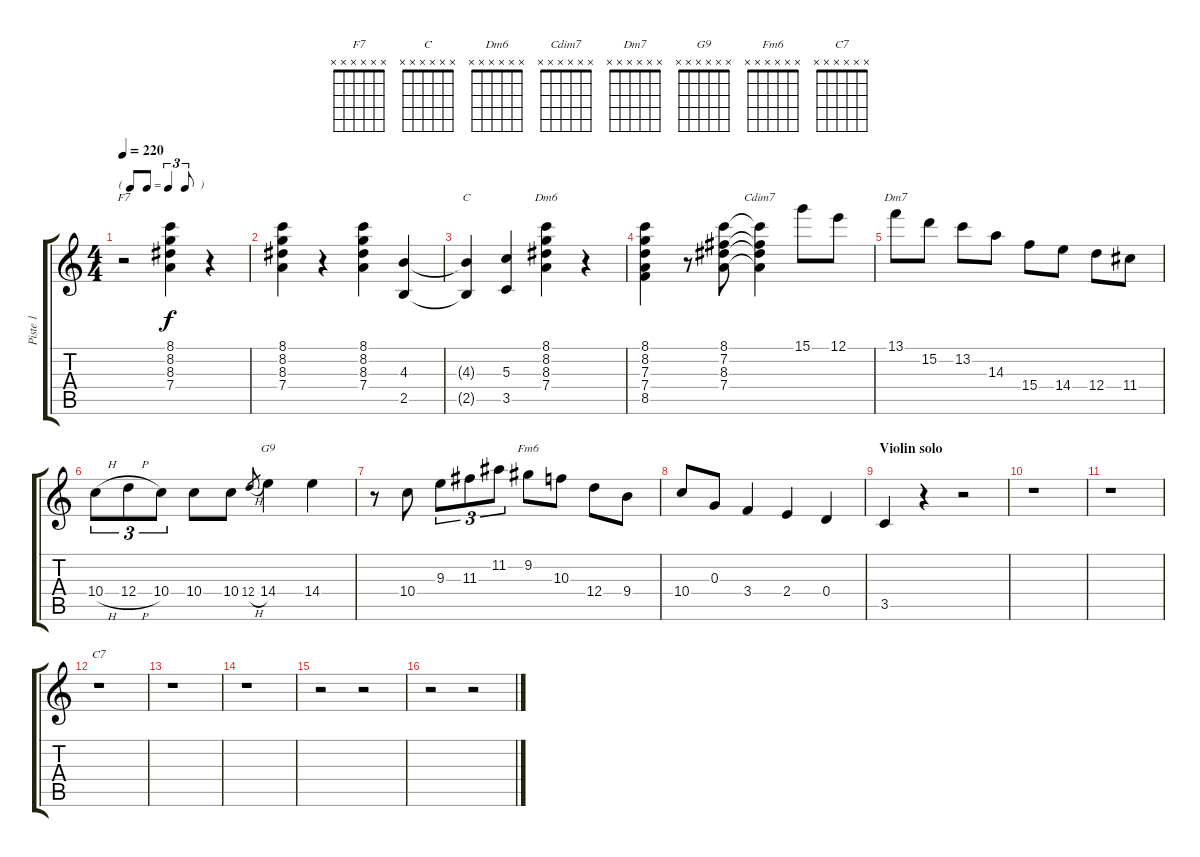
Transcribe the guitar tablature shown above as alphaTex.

\track ("Piste 1" "Piste 1") {instrument acousticguitarsteel}
\staff {score tabs}
\tuning (E4 B3 G3 D3 A2 E2) {hide}
\chord ("F7" x x x x x x) {firstfret 0}
\chord ("C" x x x x x x) {firstfret 0}
\chord ("Dm6" x x x x x x) {firstfret 0}
\chord ("Cdim7" x x x x x x) {firstfret 0}
\chord ("Dm7" x x x x x x) {firstfret 0}
\chord ("G9" x x x x x x) {firstfret 0}
\chord ("Fm6" x x x x x x) {firstfret 0}
\chord ("C7" x x x x x x) {firstfret 0}
\ts (4 4)
\tf triplet8th
\tempo 220
\clef g2
\ks c
r.2{ch "F7" dy f} (8.1 8.2 8.3 7.4).4 r.4 |
(8.1 8.2 8.3 7.4).4 r.4 (8.1 8.2 8.3 7.4).4 (4.3 2.5).4 |
(4.3{t} 2.5{t}).4{ch "C"} (5.3 3.5).4 (8.1 8.2 8.3 7.4).4{ch "Dm6"} r.4 |
(8.1 8.2 7.3 7.4 8.5).4 r.8 (8.1 7.2 8.3 7.4).8 (8.1{t} 7.2{t} 8.3{t} 7.4{t}).4{ch "Cdim7"} 15.1.8 12.1.8 |
13.1.8{ch "Dm7"} 15.2.8 13.2.8 14.3.8 15.4.8 14.4.8 12.4.8 11.4.8 |
10.4{h}.8{tu (3 2)} 12.4{h}.8{tu (3 2)} 10.4.8{tu (3 2)} 10.4.8 10.4.8 12.4{h}.8{gr} 14.4.4{ch "G9"} 14.4.4 |
r.8 10.4.8 9.3.8{tu (3 2)} 11.3.8{tu (3 2)} 11.2.8{tu (3 2)} 9.2.8{ch "Fm6"} 10.3.8 12.4.8 9.4.8 |
10.4.8 0.3.8 3.4.4 2.4.4 0.4.4 |
\section ("" "Violin solo")
3.5.4 r.4 r.2 |
r.1 |
r.1 |
r.1{ch "C7"} |
r.1 |
r.1 |
r.2 r.2 |
r.2 r.2
